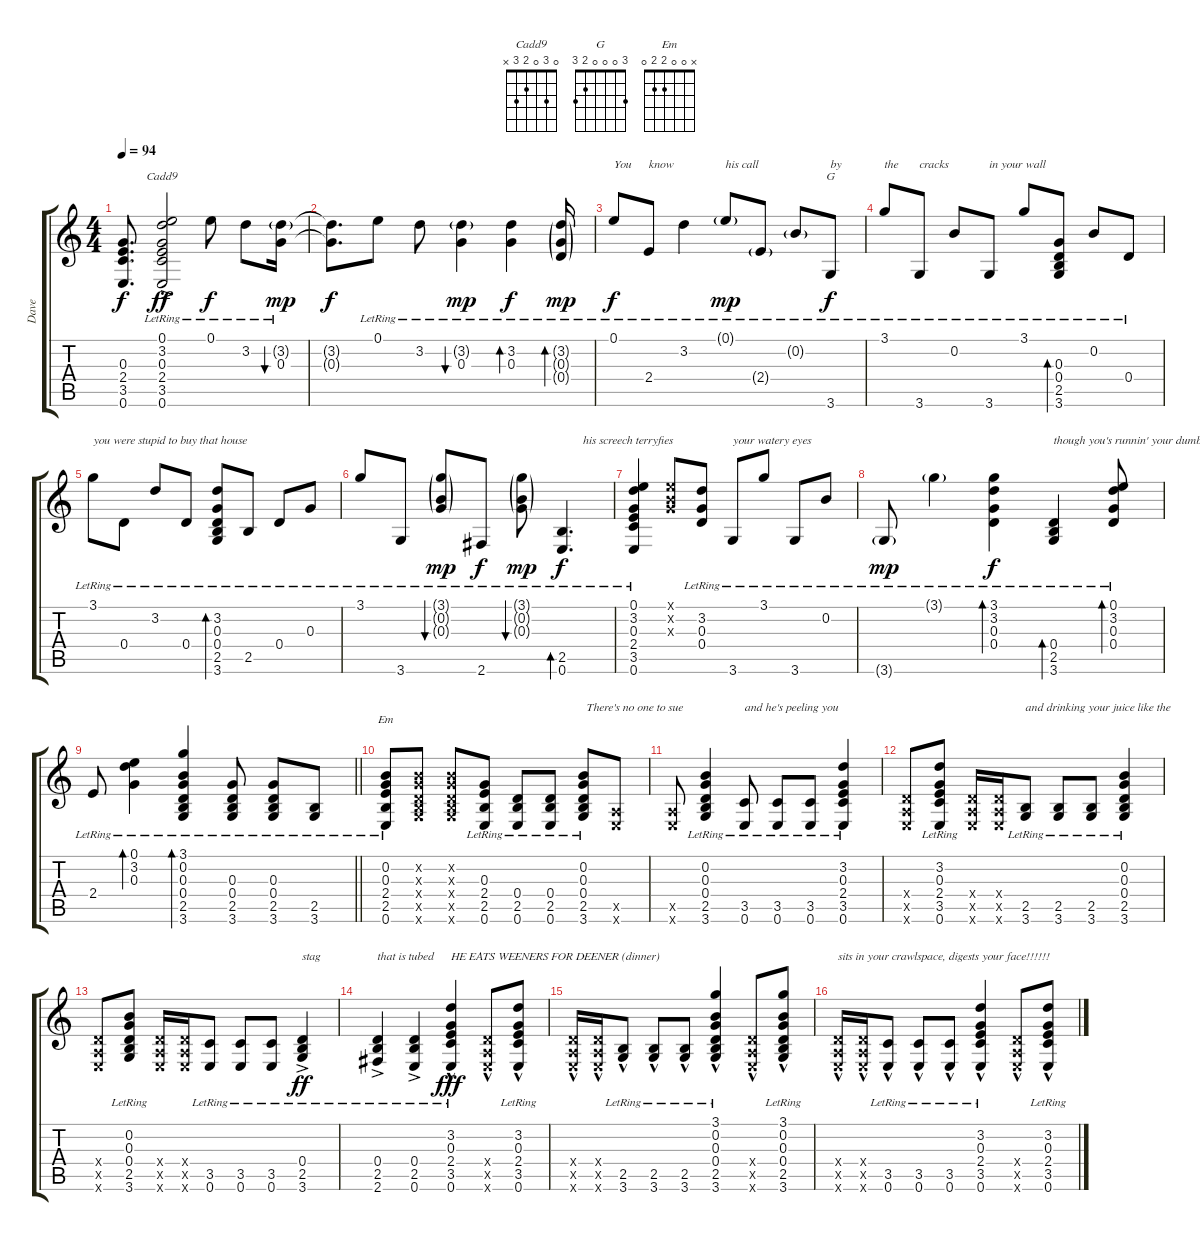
\track ("Dave" "Dave") {instrument acousticguitarsteel}
\staff {score tabs}
\tuning (E4 B3 G3 D3 A2 E2) {hide}
\chord ("Cadd9" 0 3 0 2 3 x)
\chord ("G" 3 0 0 0 2 3)
\chord ("Em" x 0 0 2 2 0)
\ts (4 4)
\tempo 94
\clef g2
\ks c
(0.3{t} 2.4{t} 3.5{t} 0.6{t}).8{d dy f} (0.1{ac lr} 3.2{ac lr} 0.3{ac lr} 2.4{ac lr} 3.5{ac lr} 0.6{ac lr}).2{ch "Cadd9" dy ff} 0.1{lr}.8{dy f} 3.2{lr}.8 (3.2{g lr} 0.3{lr}).16{bu 240 dy mp} |
(3.2{t} 0.3{t}).8{d dy f} 0.1{lr}.8 3.2{lr}.8 (3.2{g lr} 0.3{lr}).4{bu 240 dy mp} (3.2{lr} 0.3{lr}).4{bd 240 dy f} (3.2{g lr} 0.3{g lr} 0.4{g lr}).16{bd 240 dy mp} |
0.1{lr}.8{txt "You" dy f} 2.4{lr}.8{txt "know"} 3.2{lr}.4 0.1{g lr}.8{txt "his call" dy mp} 2.4{g lr}.8 0.2{g lr}.8 3.6{lr}.8{ch "G" txt "by" dy f} |
3.1{lr}.8{txt "the"} 3.6{lr}.8{txt "cracks"} 0.2{lr}.8 3.6{lr}.8{txt "in your wall"} 3.1{lr}.8 (0.3 0.4 2.5 3.6{lr}).8{bd 60} 0.2{lr}.8 0.4{lr}.8 |
3.1{lr}.8{txt "you were stupid to buy that house"} 0.4{lr}.8 3.2{lr}.8 0.4{lr}.8 (3.2 0.3{lr} 0.4{lr} 2.5{lr} 3.6{lr}).8{bd 60} 2.5{lr}.8 0.4{lr}.8 0.3{lr}.8 |
3.1{lr}.8 3.6{lr}.8 (3.1{g lr} 0.2{g lr} 0.3{g lr}).8{bu 60 dy mp} 2.6{lr}.8{dy f} (3.1{g lr} 0.2{g lr} 0.3{g lr}).8{bu 60 dy mp} (2.5 0.6{lr}).4{d bd 120 txt "       his screech terryfies" dy f} |
(0.1{lr} 3.2{lr} 0.3{lr} 2.4{lr} 3.5{lr} 0.6{lr}).4 (0.1{x} 0.2{x} 0.3{x}).8 (3.2{lr} 0.3{lr} 0.4{lr}).8 3.6{lr}.8{txt "your watery eyes"} 3.1{lr}.8 3.6{lr}.8 0.2{lr}.8 |
3.6{g lr}.8{dy mp} 3.1{g lr}.4 (3.1{lr} 3.2{lr} 0.3{lr} 0.4{lr}).4{bd 30 dy f} (0.4{lr} 2.5{lr} 3.6{lr}).4{bd 60 txt "though you's runnin' your dumb as fat"} (0.1{lr} 3.2{lr} 0.3{lr} 0.4{lr}).8{bd 60} |
\barLineRight lightlight
2.4{lr}.8 (0.1{lr} 3.2{lr} 0.3{lr}).4{bd 60} (3.1{lr} 0.2{lr} 0.3{lr} 0.4{lr} 2.5{lr} 3.6{lr}).4{bd 30} (0.3{lr} 0.4{lr} 2.5{lr} 3.6{lr}).8 (0.3{lr} 0.4{lr} 2.5{lr} 3.6{lr}).8 (2.5{lr} 3.6{lr}).8 |
(0.2{lr} 0.3{lr} 2.4{lr} 2.5{lr} 0.6{lr}).8{ch "Em"} (0.2{x} 0.3{x} 0.4{x} 2.5{x} 3.6{x}).8 (0.2{x} 0.3{x} 0.4{x} 2.5{x} 3.6{x}).8 (0.3{lr} 2.4{lr} 2.5{lr} 0.6{lr}).8 (0.4{lr} 2.5{lr} 0.6{lr}).8 (0.4{lr} 2.5{lr} 0.6{lr}).8 (0.2{lr} 0.3{lr} 0.4{lr} 2.5{lr} 3.6{lr}).8{txt " There's no one to sue"} (0.5{x} 0.6{x}).8 |
(0.5{x} 0.6{x}).8 (0.2{lr} 0.3{lr} 0.4{lr} 2.5{lr} 3.6{lr}).4 (3.5{lr} 0.6{lr}).8{txt "and he's peeling you"} (3.5{lr} 0.6{lr}).8 (3.5{lr} 0.6{lr}).8 (3.2{lr} 0.3{lr} 2.4{lr} 3.5{lr} 0.6{lr}).4 |
(0.4{x} 0.5{x} 0.6{x}).8 (3.2{lr} 0.3{lr} 2.4{lr} 3.5{lr} 0.6{lr}).8 (0.4{x} 0.5{x} 0.6{x}).16 (0.4{x} 0.5{x} 0.6{x}).16 (2.5{lr} 3.6{lr}).8{txt "and drinking your juice like the "} (2.5{lr} 3.6{lr}).8 (2.5{lr} 3.6{lr}).8 (0.2{lr} 0.3{lr} 0.4{lr} 2.5{lr} 3.6{lr}).4 |
(0.4{x} 0.5{x} 0.6{x}).8 (0.2{lr} 0.3{lr} 0.4{lr} 2.5{lr} 3.6{lr}).8 (0.4{x} 0.5{x} 0.6{x}).16 (0.4{x} 0.5{x} 0.6{x}).16 (3.5{lr} 0.6{lr}).8 (3.5{lr} 0.6{lr}).8 (3.5{lr} 0.6{lr}).8 (0.4{lr} 2.5{lr} 3.6{ac lr}).4{txt "stag" dy ff} |
(0.4{lr} 2.5{lr} 2.6{ac lr}).4{txt "that is tubed"} (0.4{lr} 2.5{lr} 0.6{ac lr}).4 (3.2{hac lr} 0.3{hac lr} 2.4{hac lr} 3.5{hac lr} 0.6{hac lr}).4{txt "HE EATS WEENERS FOR DEENER (dinner)" dy fff} (0.4{hac x} 0.5{hac x} 0.6{hac x}).8 (3.2{hac lr} 0.3{hac lr} 2.4{hac lr} 3.5{hac lr} 0.6{hac lr}).8 |
(0.4{hac x} 0.5{hac x} 0.6{hac x}).16 (0.4{hac x} 0.5{hac x} 0.6{hac x}).16 (2.5{hac lr} 3.6{hac lr}).8 (2.5{hac lr} 3.6{hac lr}).8 (2.5{hac lr} 3.6{hac lr}).8 (3.1{hac lr} 0.2{hac lr} 0.3{hac lr} 0.4{hac lr} 2.5{hac lr} 3.6{hac lr}).4 (0.4{hac x} 0.5{hac x} 0.6{hac x}).8 (3.1{hac lr} 0.2{hac lr} 0.3{hac lr} 0.4{hac lr} 2.5{hac lr} 3.6{hac lr}).8 |
(0.4{hac x} 0.5{hac x} 0.6{hac x}).16{txt "sits in your crawlspace, digests your face!!!!!!"} (0.4{hac x} 0.5{hac x} 0.6{hac x}).16 (3.5{hac lr} 0.6{hac lr}).8 (3.5{hac lr} 0.6{hac lr}).8 (3.5{hac lr} 0.6{hac lr}).8 (3.2{hac lr} 0.3{hac lr} 2.4{hac lr} 3.5{hac lr} 0.6{hac lr}).4 (0.4{hac x} 0.5{hac x} 0.6{hac x}).8 (3.2{hac lr} 0.3{hac lr} 2.4{hac lr} 3.5{hac lr} 0.6{hac lr}).8
